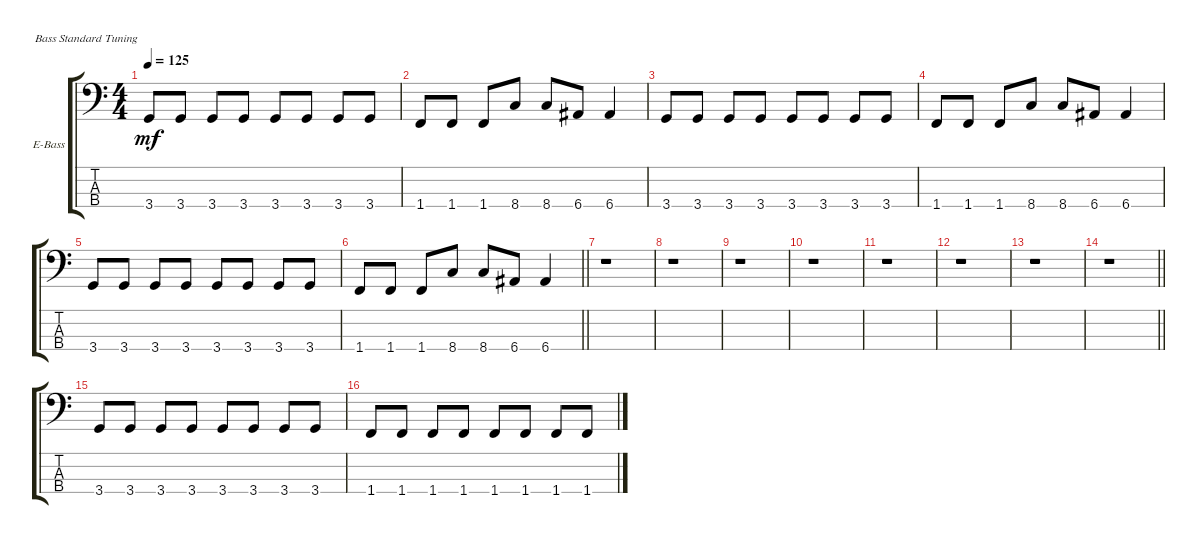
\defaultSystemsLayout 4
\bracketExtendMode groupsimilarinstruments
\firstSystemTrackNameOrientation horizontal
\otherSystemsTrackNameOrientation horizontal
\track ("Electric Bass" "E-Bass") {instrument electricbassfinger}
\staff {score tabs}
\tuning (G2 D2 A1 E1)
\ts (4 4)
\tempo 125
\clef f4
\ks c
3.4.8{dy mf} 3.4.8 3.4.8 3.4.8 3.4.8 3.4.8 3.4.8 3.4.8 |
1.4.8 1.4.8 1.4.8 8.4.8 8.4.8 6.4.8 6.4.4 |
3.4.8 3.4.8 3.4.8 3.4.8 3.4.8 3.4.8 3.4.8 3.4.8 |
1.4.8 1.4.8 1.4.8 8.4.8 8.4.8 6.4.8 6.4.4 |
3.4.8 3.4.8 3.4.8 3.4.8 3.4.8 3.4.8 3.4.8 3.4.8 |
\barLineRight lightlight
1.4.8 1.4.8 1.4.8 8.4.8 8.4.8 6.4.8 6.4.4 |
r.1 |
r.1 |
r.1 |
r.1 |
r.1 |
r.1 |
r.1 |
\barLineRight lightlight
r.1 |
3.4.8 3.4.8 3.4.8 3.4.8 3.4.8 3.4.8 3.4.8 3.4.8 |
1.4.8 1.4.8 1.4.8 1.4.8 1.4.8 1.4.8 1.4.8 1.4.8
